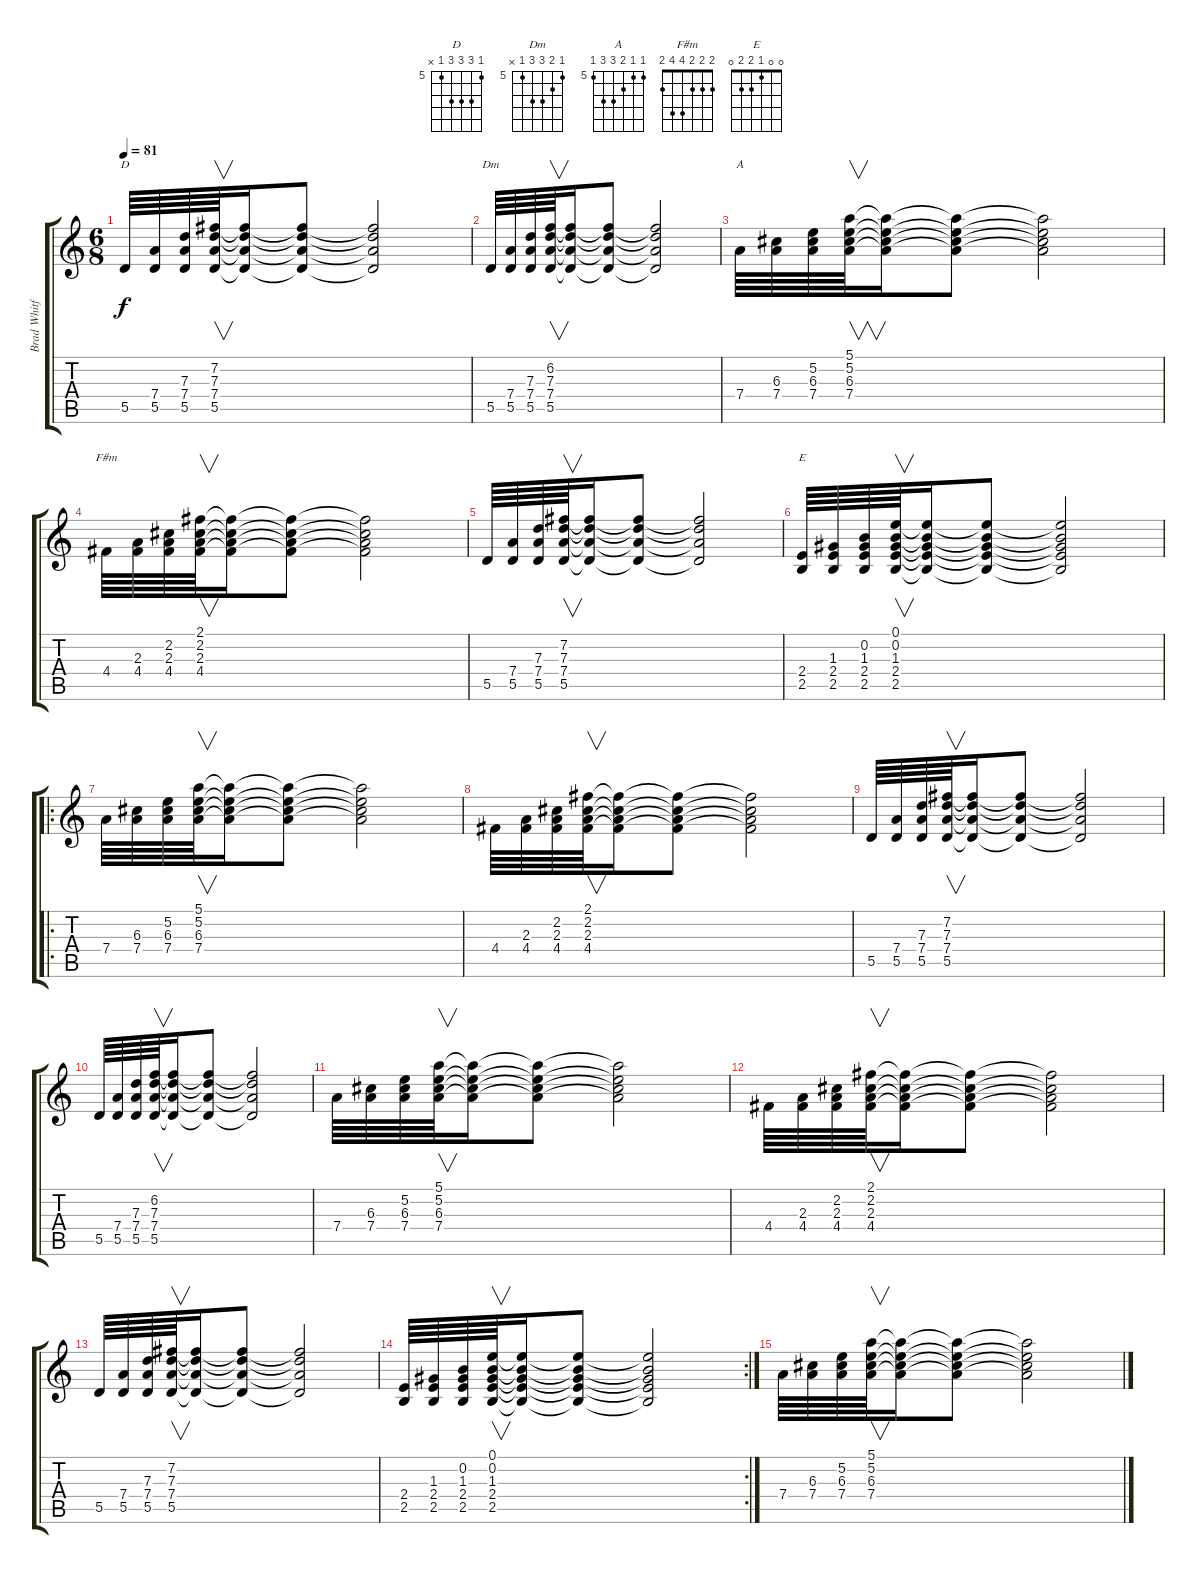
\track ("Brad Whitford" "Brad Whitf") {instrument electricguitarclean}
\staff {score tabs}
\tuning (E4 B3 G3 D3 A2 E2) {hide}
\chord ("D" 5 7 7 7 5 x) {firstfret 5}
\chord ("Dm" 5 6 7 7 5 x) {firstfret 5}
\chord ("A" 5 5 6 7 7 5) {firstfret 5}
\chord ("F#m" 2 2 2 4 4 2)
\chord ("E" 0 0 1 2 2 0)
\ts (6 8)
\tempo 81
\clef g2
\ks c
5.5.64{ch "D" dy f} (7.4 5.5).64 (7.3 7.4 5.5).64 (7.2 7.3 7.4 5.5).64{v} (7.2{t} 7.3{t} 7.4{t} 5.5{t}).16 (7.2{t} 7.3{t} 7.4{t} 5.5{t}).8 (7.2{t} 7.3{t} 7.4{t} 5.5{t}).2 |
5.5.64{ch "Dm"} (7.4 5.5).64 (7.3 7.4 5.5).64 (6.2 7.3 7.4 5.5).64{v} (6.2{t} 7.3{t} 7.4{t} 5.5{t}).16 (6.2{t} 7.3{t} 7.4{t} 5.5{t}).8 (6.2{t} 7.3{t} 7.4{t} 5.5{t}).2 |
7.4.64{ch "A"} (6.3 7.4).64 (5.2 6.3 7.4).64 (5.1 5.2 6.3 7.4).64{v} (5.1{t} 5.2{t} 6.3{t} 7.4{t}).16 (5.1{t} 5.2{t} 6.3{t} 7.4{t}).8 (5.1{t} 5.2{t} 6.3{t} 7.4{t}).2 |
4.4.64{ch "F#m"} (2.3 4.4).64 (2.2 2.3 4.4).64 (2.1 2.2 2.3 4.4).64{v} (2.1{t} 2.2{t} 2.3{t} 4.4{t}).16 (2.1{t} 2.2{t} 2.3{t} 4.4{t}).8 (2.1{t} 2.2{t} 2.3{t} 4.4{t}).2 |
5.5.64 (7.4 5.5).64 (7.3 7.4 5.5).64 (7.2 7.3 7.4 5.5).64{v} (7.2{t} 7.3{t} 7.4{t} 5.5{t}).16 (7.2{t} 7.3{t} 7.4{t} 5.5{t}).8 (7.2{t} 7.3{t} 7.4{t} 5.5{t}).2 |
(2.4 2.5).64{ch "E"} (1.3 2.4 2.5).64 (0.2 1.3 2.4 2.5).64 (0.1 0.2 1.3 2.4 2.5).64{v} (0.1{t} 0.2{t} 1.3{t} 2.4{t} 2.5{t}).16 (0.1{t} 0.2{t} 1.3{t} 2.4{t} 2.5{t}).8 (0.1{t} 0.2{t} 1.3{t} 2.4{t} 2.5{t}).2 |
\ro
7.4.64 (6.3 7.4).64 (5.2 6.3 7.4).64 (5.1 5.2 6.3 7.4).64{v} (5.1{t} 5.2{t} 6.3{t} 7.4{t}).16 (5.1{t} 5.2{t} 6.3{t} 7.4{t}).8 (5.1{t} 5.2{t} 6.3{t} 7.4{t}).2 |
4.4.64 (2.3 4.4).64 (2.2 2.3 4.4).64 (2.1 2.2 2.3 4.4).64{v} (2.1{t} 2.2{t} 2.3{t} 4.4{t}).16 (2.1{t} 2.2{t} 2.3{t} 4.4{t}).8 (2.1{t} 2.2{t} 2.3{t} 4.4{t}).2 |
5.5.64 (7.4 5.5).64 (7.3 7.4 5.5).64 (7.2 7.3 7.4 5.5).64{v} (7.2{t} 7.3{t} 7.4{t} 5.5{t}).16 (7.2{t} 7.3{t} 7.4{t} 5.5{t}).8 (7.2{t} 7.3{t} 7.4{t} 5.5{t}).2 |
5.5.64 (7.4 5.5).64 (7.3 7.4 5.5).64 (6.2 7.3 7.4 5.5).64{v} (6.2{t} 7.3{t} 7.4{t} 5.5{t}).16 (6.2{t} 7.3{t} 7.4{t} 5.5{t}).8 (6.2{t} 7.3{t} 7.4{t} 5.5{t}).2 |
7.4.64 (6.3 7.4).64 (5.2 6.3 7.4).64 (5.1 5.2 6.3 7.4).64{v} (5.1{t} 5.2{t} 6.3{t} 7.4{t}).16 (5.1{t} 5.2{t} 6.3{t} 7.4{t}).8 (5.1{t} 5.2{t} 6.3{t} 7.4{t}).2 |
4.4.64 (2.3 4.4).64 (2.2 2.3 4.4).64 (2.1 2.2 2.3 4.4).64{v} (2.1{t} 2.2{t} 2.3{t} 4.4{t}).16 (2.1{t} 2.2{t} 2.3{t} 4.4{t}).8 (2.1{t} 2.2{t} 2.3{t} 4.4{t}).2 |
5.5.64 (7.4 5.5).64 (7.3 7.4 5.5).64 (7.2 7.3 7.4 5.5).64{v} (7.2{t} 7.3{t} 7.4{t} 5.5{t}).16 (7.2{t} 7.3{t} 7.4{t} 5.5{t}).8 (7.2{t} 7.3{t} 7.4{t} 5.5{t}).2 |
\rc 2
(2.4 2.5).64 (1.3 2.4 2.5).64 (0.2 1.3 2.4 2.5).64 (0.1 0.2 1.3 2.4 2.5).64{v} (0.1{t} 0.2{t} 1.3{t} 2.4{t} 2.5{t}).16 (0.1{t} 0.2{t} 1.3{t} 2.4{t} 2.5{t}).8 (0.1{t} 0.2{t} 1.3{t} 2.4{t} 2.5{t}).2 |
7.4.64 (6.3 7.4).64 (5.2 6.3 7.4).64 (5.1 5.2 6.3 7.4).64{v} (5.1{t} 5.2{t} 6.3{t} 7.4{t}).16 (5.1{t} 5.2{t} 6.3{t} 7.4{t}).8 (5.1{t} 5.2{t} 6.3{t} 7.4{t}).2
